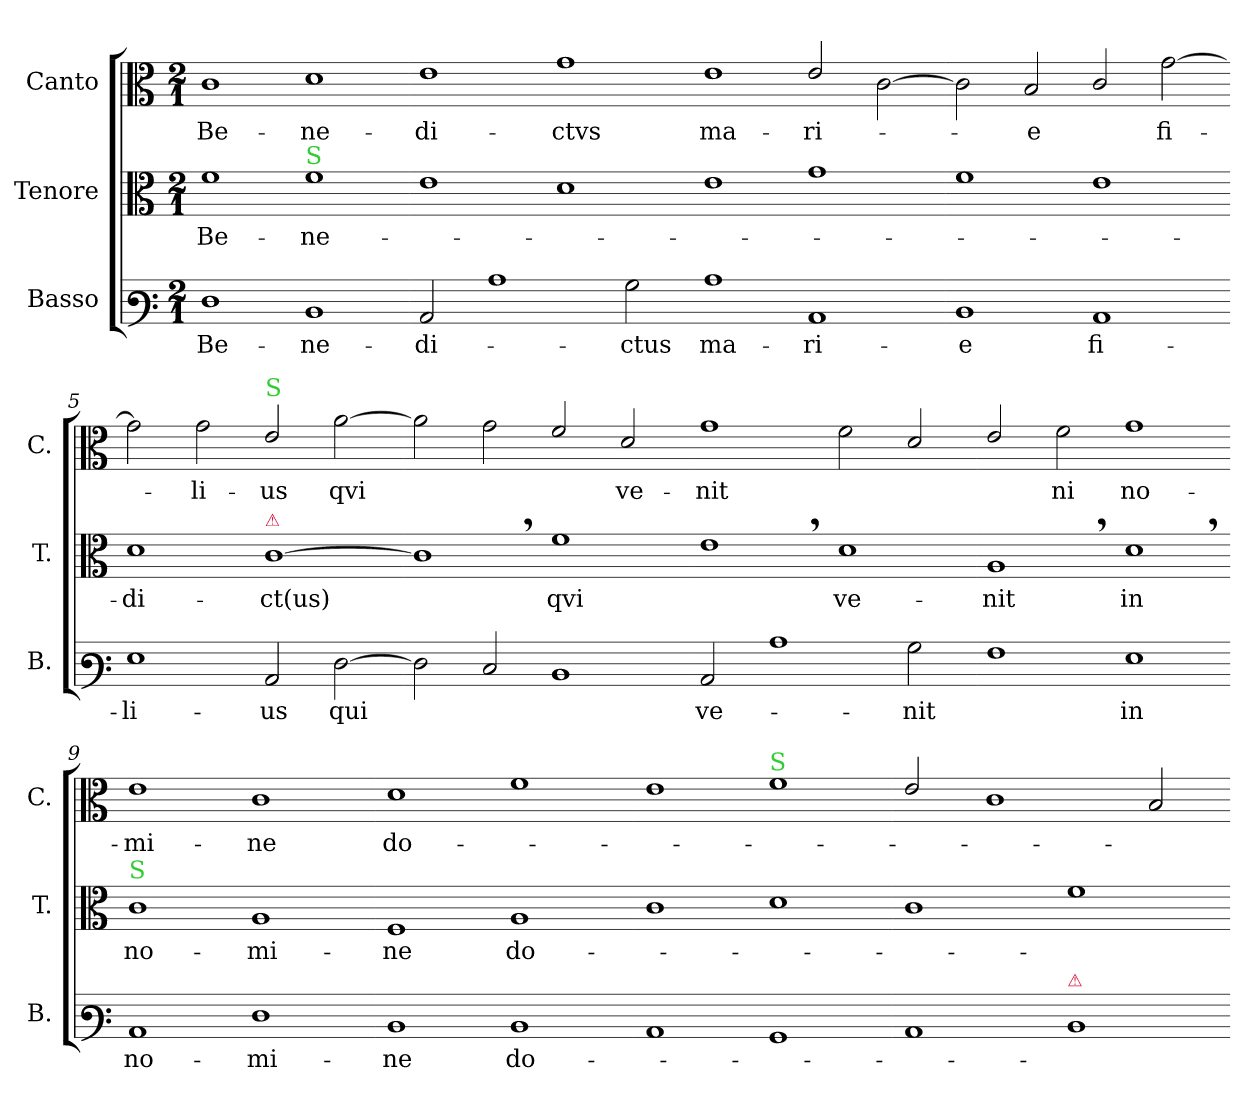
**kern	**text	**kern	**text	**kern	**text
*part3	*part3	*part2	*part2	*part1	*part1
*staff3	*staff3	*staff2	*staff2	*staff1	*staff1
*I"Basso	*	*I"Tenore	*	*I"Canto	*
*I'B.	*	*I'T.	*	*I'C.	*
*clefF3	*	*clefC3	*	*clefC3	*
*k[]	*	*k[]	*	*k[]	*
*C:	*	*C:	*	*C:	*
*M2/1	*	*M2/1	*	*M2/1	*
=1	=1	=1	=1	=1	=1
1F	Be-	1f	Be-	1c	Be-
!	!	!LO:TX:a:color=limegreen:t=S	!	!	!
1D	-ne-	1f	-ne-	1d	-ne-
=2-	=2-	=2-	=2-	=2-	=2-
2C/	-di-	1e	.	1e	-di-
1c	.	.	.	.	.
.	.	1d	.	1g	-ctvs
2B\	-ctus	.	.	.	.
=3-	=3-	=3-	=3-	=3-	=3-
1c	ma-	1e	.	1e	ma-
1C	-ri-	1g	.	2e/	-ri-
.	.	.	.	[2c\	.
=4-	=4-	=4-	=4-	=4-	=4-
1D	-e	1f	.	2c\]	.
.	.	.	.	2B/	-e
1C	fi-	1e	.	2c/	.
.	.	.	.	[2g\	fi-
=5-	=5-	=5-	=5-	=5-	=5-
1G	-li-	1d	di-	2g\]	.
.	.	.	.	2g\	-li-
!	!	!	!	!LO:TX:a:color=limegreen:t=S	!
!	!	!LO:TX:a:color=crimson:t=⚠	!	!	!
2C/	-us	[1c	-ct(us)	2e/	-us
[2F\	qui	.	.	[2a\	qvi
=6-	=6-	=6-	=6-	=6-	=6-
2F\]	.	1c,<]	.	2a\]	.
2E/	.	.	.	2g\	.
1D	.	1f	qvi	2f/	.
.	.	.	.	2d/	ve-
=7-	=7-	=7-	=7-	=7-	=7-
2C/	ve-	1e,<	.	1g	-nit
1c	.	.	.	.	.
.	.	1d	ve-	2f\	.
2B\	-nit	.	.	2d/	.
=8-	=8-	=8-	=8-	=8-	=8-
1A	.	1A,<	-nit	2e/	.
.	.	.	.	2f\	ni
1G	in	1d,<	in	1g	no-
=9-	=9-	=9-	=9-	=9-	=9-
!	!	!LO:TX:a:color=limegreen:t=S	!	!	!
1C	no-	1c	no-	1e	-mi-
1F	-mi-	1A	-mi-	1c	-ne
=10-	=10-	=10-	=10-	=10-	=10-
1D	-ne	1F	-ne	1d	do-
1D	do-	1A	do-	1f	.
=11-	=11-	=11-	=11-	=11-	=11-
1C	.	1c	.	1e	.
!	!	!	!	!LO:TX:a:color=limegreen:t=S	!
1BB	.	1d	.	1f	.
=12-	=12-	=12-	=12-	=12-	=12-
1C	.	1c	.	2e/	.
.	.	.	.	1c	.
!LO:TX:a:color=crimson:t=⚠	!	!	!	!	!
1D	.	1f	.	.	.
.	.	.	.	2B/	.
=-	=-	=-	=-	=-	=-
*-	*-	*-	*-	*-	*-
